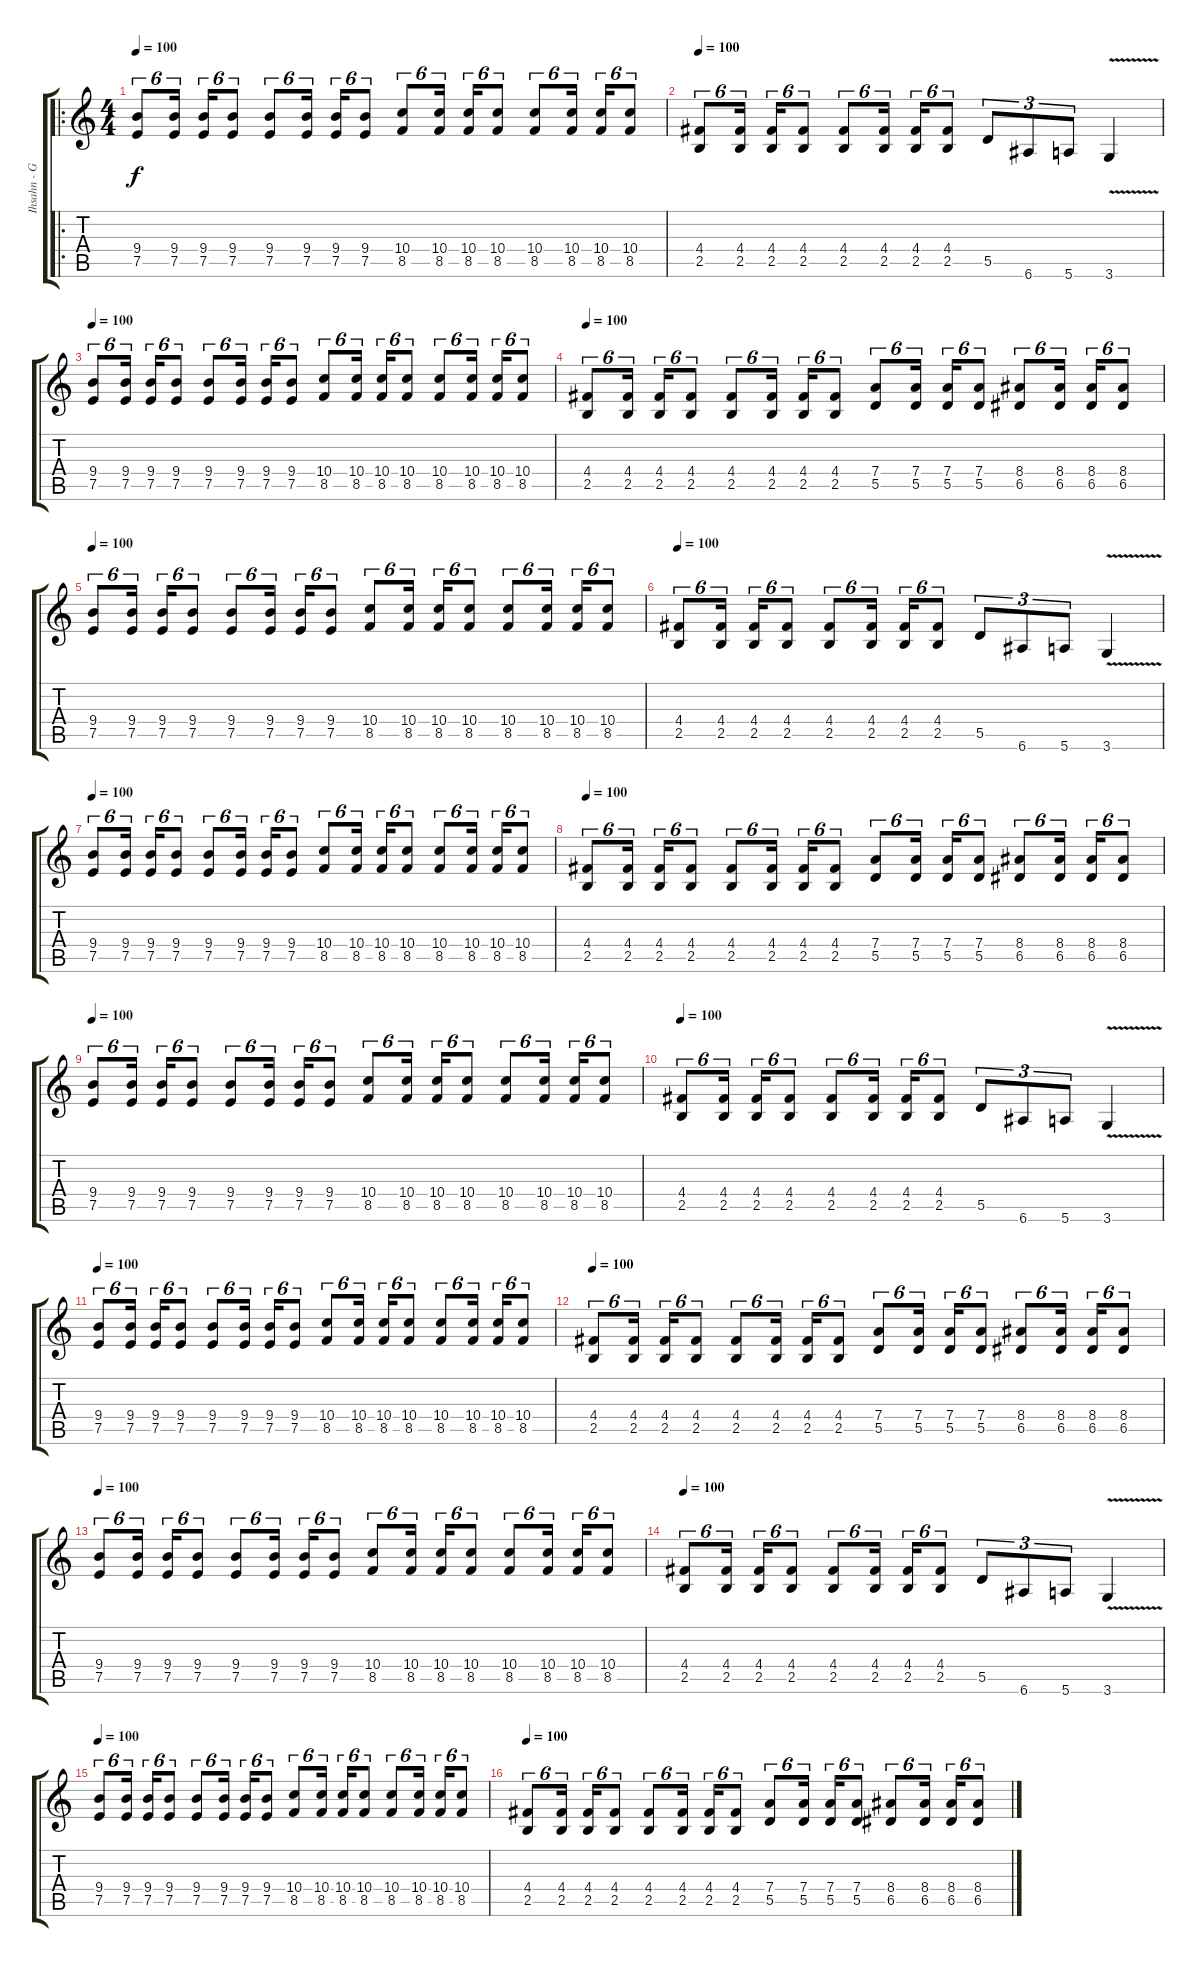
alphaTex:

\track ("Ihsahn - Guitar" "Ihsahn - G") {instrument distortionguitar}
\staff {score tabs}
\tuning (E4 B3 G3 D3 A2 E2) {hide}
\ro
\ts (4 4)
\tempo 100
\clef g2
\ks c
(9.4 7.5).8{tu (6 4) dy f instrument distortionguitar} (9.4 7.5).16{tu (6 4)} (9.4 7.5).16{tu (6 4)} (9.4 7.5).8{tu (6 4)} (9.4 7.5).8{tu (6 4)} (9.4 7.5).16{tu (6 4)} (9.4 7.5).16{tu (6 4)} (9.4 7.5).8{tu (6 4)} (10.4 8.5).8{tu (6 4)} (10.4 8.5).16{tu (6 4)} (10.4 8.5).16{tu (6 4)} (10.4 8.5).8{tu (6 4)} (10.4 8.5).8{tu (6 4)} (10.4 8.5).16{tu (6 4)} (10.4 8.5).16{tu (6 4)} (10.4 8.5).8{tu (6 4)} |
\tempo 100
(4.4 2.5).8{tu (6 4)} (4.4 2.5).16{tu (6 4)} (4.4 2.5).16{tu (6 4)} (4.4 2.5).8{tu (6 4)} (4.4 2.5).8{tu (6 4)} (4.4 2.5).16{tu (6 4)} (4.4 2.5).16{tu (6 4)} (4.4 2.5).8{tu (6 4)} 5.5.8{tu (3 2)} 6.6.8{tu (3 2)} 5.6.8{tu (3 2)} 3.6{v}.4 |
\tempo 100
(9.4 7.5).8{tu (6 4)} (9.4 7.5).16{tu (6 4)} (9.4 7.5).16{tu (6 4)} (9.4 7.5).8{tu (6 4)} (9.4 7.5).8{tu (6 4)} (9.4 7.5).16{tu (6 4)} (9.4 7.5).16{tu (6 4)} (9.4 7.5).8{tu (6 4)} (10.4 8.5).8{tu (6 4)} (10.4 8.5).16{tu (6 4)} (10.4 8.5).16{tu (6 4)} (10.4 8.5).8{tu (6 4)} (10.4 8.5).8{tu (6 4)} (10.4 8.5).16{tu (6 4)} (10.4 8.5).16{tu (6 4)} (10.4 8.5).8{tu (6 4)} |
\tempo 100
(4.4 2.5).8{tu (6 4)} (4.4 2.5).16{tu (6 4)} (4.4 2.5).16{tu (6 4)} (4.4 2.5).8{tu (6 4)} (4.4 2.5).8{tu (6 4)} (4.4 2.5).16{tu (6 4)} (4.4 2.5).16{tu (6 4)} (4.4 2.5).8{tu (6 4)} (7.4 5.5).8{tu (6 4)} (7.4 5.5).16{tu (6 4)} (7.4 5.5).16{tu (6 4)} (7.4 5.5).8{tu (6 4)} (8.4 6.5).8{tu (6 4)} (8.4 6.5).16{tu (6 4)} (8.4 6.5).16{tu (6 4)} (8.4 6.5).8{tu (6 4)} |
\tempo 100
(9.4 7.5).8{tu (6 4)} (9.4 7.5).16{tu (6 4)} (9.4 7.5).16{tu (6 4)} (9.4 7.5).8{tu (6 4)} (9.4 7.5).8{tu (6 4)} (9.4 7.5).16{tu (6 4)} (9.4 7.5).16{tu (6 4)} (9.4 7.5).8{tu (6 4)} (10.4 8.5).8{tu (6 4)} (10.4 8.5).16{tu (6 4)} (10.4 8.5).16{tu (6 4)} (10.4 8.5).8{tu (6 4)} (10.4 8.5).8{tu (6 4)} (10.4 8.5).16{tu (6 4)} (10.4 8.5).16{tu (6 4)} (10.4 8.5).8{tu (6 4)} |
\tempo 100
(4.4 2.5).8{tu (6 4)} (4.4 2.5).16{tu (6 4)} (4.4 2.5).16{tu (6 4)} (4.4 2.5).8{tu (6 4)} (4.4 2.5).8{tu (6 4)} (4.4 2.5).16{tu (6 4)} (4.4 2.5).16{tu (6 4)} (4.4 2.5).8{tu (6 4)} 5.5.8{tu (3 2)} 6.6.8{tu (3 2)} 5.6.8{tu (3 2)} 3.6{v}.4 |
\tempo 100
(9.4 7.5).8{tu (6 4)} (9.4 7.5).16{tu (6 4)} (9.4 7.5).16{tu (6 4)} (9.4 7.5).8{tu (6 4)} (9.4 7.5).8{tu (6 4)} (9.4 7.5).16{tu (6 4)} (9.4 7.5).16{tu (6 4)} (9.4 7.5).8{tu (6 4)} (10.4 8.5).8{tu (6 4)} (10.4 8.5).16{tu (6 4)} (10.4 8.5).16{tu (6 4)} (10.4 8.5).8{tu (6 4)} (10.4 8.5).8{tu (6 4)} (10.4 8.5).16{tu (6 4)} (10.4 8.5).16{tu (6 4)} (10.4 8.5).8{tu (6 4)} |
\tempo 100
(4.4 2.5).8{tu (6 4)} (4.4 2.5).16{tu (6 4)} (4.4 2.5).16{tu (6 4)} (4.4 2.5).8{tu (6 4)} (4.4 2.5).8{tu (6 4)} (4.4 2.5).16{tu (6 4)} (4.4 2.5).16{tu (6 4)} (4.4 2.5).8{tu (6 4)} (7.4 5.5).8{tu (6 4)} (7.4 5.5).16{tu (6 4)} (7.4 5.5).16{tu (6 4)} (7.4 5.5).8{tu (6 4)} (8.4 6.5).8{tu (6 4)} (8.4 6.5).16{tu (6 4)} (8.4 6.5).16{tu (6 4)} (8.4 6.5).8{tu (6 4)} |
\tempo 100
(9.4 7.5).8{tu (6 4)} (9.4 7.5).16{tu (6 4)} (9.4 7.5).16{tu (6 4)} (9.4 7.5).8{tu (6 4)} (9.4 7.5).8{tu (6 4)} (9.4 7.5).16{tu (6 4)} (9.4 7.5).16{tu (6 4)} (9.4 7.5).8{tu (6 4)} (10.4 8.5).8{tu (6 4)} (10.4 8.5).16{tu (6 4)} (10.4 8.5).16{tu (6 4)} (10.4 8.5).8{tu (6 4)} (10.4 8.5).8{tu (6 4)} (10.4 8.5).16{tu (6 4)} (10.4 8.5).16{tu (6 4)} (10.4 8.5).8{tu (6 4)} |
\tempo 100
(4.4 2.5).8{tu (6 4)} (4.4 2.5).16{tu (6 4)} (4.4 2.5).16{tu (6 4)} (4.4 2.5).8{tu (6 4)} (4.4 2.5).8{tu (6 4)} (4.4 2.5).16{tu (6 4)} (4.4 2.5).16{tu (6 4)} (4.4 2.5).8{tu (6 4)} 5.5.8{tu (3 2)} 6.6.8{tu (3 2)} 5.6.8{tu (3 2)} 3.6{v}.4 |
\tempo 100
(9.4 7.5).8{tu (6 4)} (9.4 7.5).16{tu (6 4)} (9.4 7.5).16{tu (6 4)} (9.4 7.5).8{tu (6 4)} (9.4 7.5).8{tu (6 4)} (9.4 7.5).16{tu (6 4)} (9.4 7.5).16{tu (6 4)} (9.4 7.5).8{tu (6 4)} (10.4 8.5).8{tu (6 4)} (10.4 8.5).16{tu (6 4)} (10.4 8.5).16{tu (6 4)} (10.4 8.5).8{tu (6 4)} (10.4 8.5).8{tu (6 4)} (10.4 8.5).16{tu (6 4)} (10.4 8.5).16{tu (6 4)} (10.4 8.5).8{tu (6 4)} |
\tempo 100
(4.4 2.5).8{tu (6 4)} (4.4 2.5).16{tu (6 4)} (4.4 2.5).16{tu (6 4)} (4.4 2.5).8{tu (6 4)} (4.4 2.5).8{tu (6 4)} (4.4 2.5).16{tu (6 4)} (4.4 2.5).16{tu (6 4)} (4.4 2.5).8{tu (6 4)} (7.4 5.5).8{tu (6 4)} (7.4 5.5).16{tu (6 4)} (7.4 5.5).16{tu (6 4)} (7.4 5.5).8{tu (6 4)} (8.4 6.5).8{tu (6 4)} (8.4 6.5).16{tu (6 4)} (8.4 6.5).16{tu (6 4)} (8.4 6.5).8{tu (6 4)} |
\tempo 100
(9.4 7.5).8{tu (6 4)} (9.4 7.5).16{tu (6 4)} (9.4 7.5).16{tu (6 4)} (9.4 7.5).8{tu (6 4)} (9.4 7.5).8{tu (6 4)} (9.4 7.5).16{tu (6 4)} (9.4 7.5).16{tu (6 4)} (9.4 7.5).8{tu (6 4)} (10.4 8.5).8{tu (6 4)} (10.4 8.5).16{tu (6 4)} (10.4 8.5).16{tu (6 4)} (10.4 8.5).8{tu (6 4)} (10.4 8.5).8{tu (6 4)} (10.4 8.5).16{tu (6 4)} (10.4 8.5).16{tu (6 4)} (10.4 8.5).8{tu (6 4)} |
\tempo 100
(4.4 2.5).8{tu (6 4)} (4.4 2.5).16{tu (6 4)} (4.4 2.5).16{tu (6 4)} (4.4 2.5).8{tu (6 4)} (4.4 2.5).8{tu (6 4)} (4.4 2.5).16{tu (6 4)} (4.4 2.5).16{tu (6 4)} (4.4 2.5).8{tu (6 4)} 5.5.8{tu (3 2)} 6.6.8{tu (3 2)} 5.6.8{tu (3 2)} 3.6{v}.4 |
\tempo 100
(9.4 7.5).8{tu (6 4)} (9.4 7.5).16{tu (6 4)} (9.4 7.5).16{tu (6 4)} (9.4 7.5).8{tu (6 4)} (9.4 7.5).8{tu (6 4)} (9.4 7.5).16{tu (6 4)} (9.4 7.5).16{tu (6 4)} (9.4 7.5).8{tu (6 4)} (10.4 8.5).8{tu (6 4)} (10.4 8.5).16{tu (6 4)} (10.4 8.5).16{tu (6 4)} (10.4 8.5).8{tu (6 4)} (10.4 8.5).8{tu (6 4)} (10.4 8.5).16{tu (6 4)} (10.4 8.5).16{tu (6 4)} (10.4 8.5).8{tu (6 4)} |
\tempo 100
(4.4 2.5).8{tu (6 4)} (4.4 2.5).16{tu (6 4)} (4.4 2.5).16{tu (6 4)} (4.4 2.5).8{tu (6 4)} (4.4 2.5).8{tu (6 4)} (4.4 2.5).16{tu (6 4)} (4.4 2.5).16{tu (6 4)} (4.4 2.5).8{tu (6 4)} (7.4 5.5).8{tu (6 4)} (7.4 5.5).16{tu (6 4)} (7.4 5.5).16{tu (6 4)} (7.4 5.5).8{tu (6 4)} (8.4 6.5).8{tu (6 4)} (8.4 6.5).16{tu (6 4)} (8.4 6.5).16{tu (6 4)} (8.4 6.5).8{tu (6 4)}
